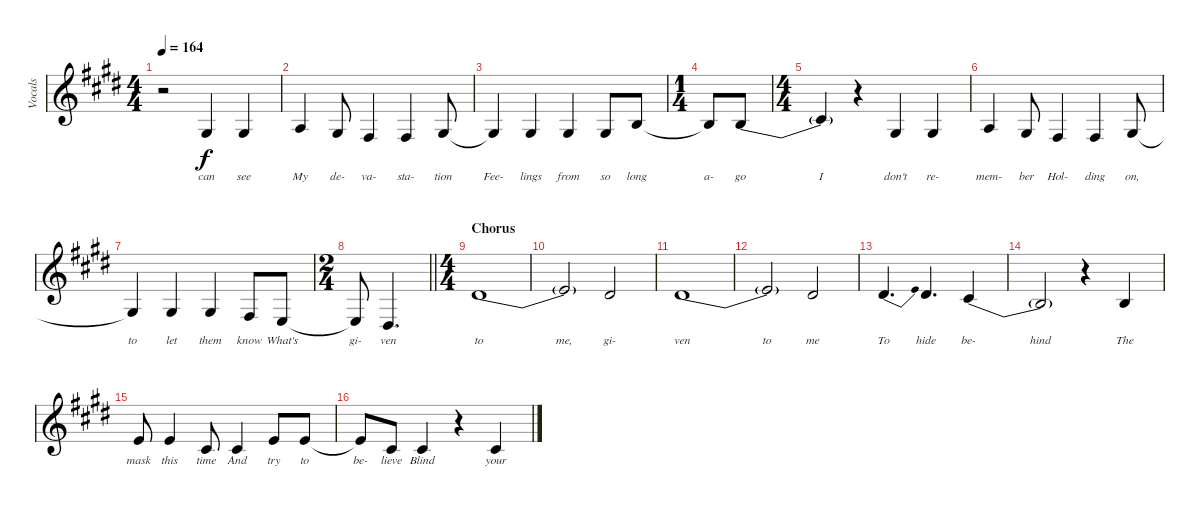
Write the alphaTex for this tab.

\track ("Vocals" "Vocals") {instrument lead6voice}
\staff {score}
\tuning (Eb4 Bb3 Gb3 Db3 Ab2 Db2) {hide}
\ts (4 4)
\tempo 164
\clef g2
\ks e
r.2{dy f} 7.4.4{lyrics (0 "can") lyrics (1 "") lyrics (2 "") lyrics (3 "") lyrics (4 "")} 7.4.4{lyrics (0 "see") lyrics (1 "") lyrics (2 "") lyrics (3 "") lyrics (4 "")} |
8.4.4{lyrics (0 "My") lyrics (1 "") lyrics (2 "") lyrics (3 "") lyrics (4 "")} 7.4.8{lyrics (0 "de-") lyrics (1 "") lyrics (2 "") lyrics (3 "") lyrics (4 "")} 5.4.4{lyrics (0 "va-") lyrics (1 "") lyrics (2 "") lyrics (3 "") lyrics (4 "")} 5.4{be (custom 0 0 25 0 35 4 60 4)}.4{lyrics (0 "sta-") lyrics (1 "") lyrics (2 "") lyrics (3 "") lyrics (4 "")} 7.4.8{lyrics (0 "tion") lyrics (1 "") lyrics (2 "") lyrics (3 "") lyrics (4 "")} |
7.4{t}.4{lyrics (0 "Fee-") lyrics (1 "") lyrics (2 "") lyrics (3 "") lyrics (4 "")} 7.4.4{lyrics (0 "lings") lyrics (1 "") lyrics (2 "") lyrics (3 "") lyrics (4 "")} 7.4.4{lyrics (0 "from") lyrics (1 "") lyrics (2 "") lyrics (3 "") lyrics (4 "")} 7.4.8{lyrics (0 "so") lyrics (1 "") lyrics (2 "") lyrics (3 "") lyrics (4 "")} 5.3.8{lyrics (0 "long") lyrics (1 "") lyrics (2 "") lyrics (3 "") lyrics (4 "")} |
\ts (1 4)
5.3{t}.8{lyrics (0 "a-") lyrics (1 "") lyrics (2 "") lyrics (3 "") lyrics (4 "")} 5.3{be (custom 0 0 10 0 20 4 60 4)}.8{lyrics (0 "go") lyrics (1 "") lyrics (2 "") lyrics (3 "") lyrics (4 "")} |
\ts (4 4)
5.3{t}.4{lyrics (0 "I") lyrics (1 "") lyrics (2 "") lyrics (3 "") lyrics (4 "")} r.4 7.4.4{lyrics (0 "don't") lyrics (1 "") lyrics (2 "") lyrics (3 "") lyrics (4 "")} 7.4.4{lyrics (0 "re-") lyrics (1 "") lyrics (2 "") lyrics (3 "") lyrics (4 "")} |
8.4.4{lyrics (0 "mem-") lyrics (1 "") lyrics (2 "") lyrics (3 "") lyrics (4 "")} 7.4.8{lyrics (0 "ber") lyrics (1 "") lyrics (2 "") lyrics (3 "") lyrics (4 "")} 5.4.4{lyrics (0 "Hol-") lyrics (1 "") lyrics (2 "") lyrics (3 "") lyrics (4 "")} 5.4{be (custom 0 0 25 0 35 4 60 4)}.4{lyrics (0 "ding") lyrics (1 "") lyrics (2 "") lyrics (3 "") lyrics (4 "")} 7.4.8{lyrics (0 "on,") lyrics (1 "") lyrics (2 "") lyrics (3 "") lyrics (4 "")} |
7.4{t}.4{lyrics (0 "to") lyrics (1 "") lyrics (2 "") lyrics (3 "") lyrics (4 "")} 7.4.4{lyrics (0 "let") lyrics (1 "") lyrics (2 "") lyrics (3 "") lyrics (4 "")} 7.4.4{lyrics (0 "them") lyrics (1 "") lyrics (2 "") lyrics (3 "") lyrics (4 "")} 5.4.8{lyrics (0 "know") lyrics (1 "") lyrics (2 "") lyrics (3 "") lyrics (4 "")} 8.5.8{lyrics (0 "What's") lyrics (1 "") lyrics (2 "") lyrics (3 "") lyrics (4 "")} |
\ts (2 4)
\barLineRight lightlight
8.5{t}.8{lyrics (0 "gi-") lyrics (1 "") lyrics (2 "") lyrics (3 "") lyrics (4 "")} 5.5{be (custom 0 4 25 4 35 0 60 0)}.4{d lyrics (0 "ven") lyrics (1 "") lyrics (2 "") lyrics (3 "") lyrics (4 "")} |
\ts (4 4)
\section ("" "Chorus")
5.2{be (bend 0 0 60 2)}.1{lyrics (0 "to") lyrics (1 "") lyrics (2 "") lyrics (3 "") lyrics (4 "")} |
5.2{t}.2{lyrics (0 "me,") lyrics (1 "") lyrics (2 "") lyrics (3 "") lyrics (4 "")} 5.2.2{lyrics (0 "gi-") lyrics (1 "") lyrics (2 "") lyrics (3 "") lyrics (4 "")} |
5.2{be (bend 0 0 60 2)}.1{lyrics (0 "ven") lyrics (1 "") lyrics (2 "") lyrics (3 "") lyrics (4 "")} |
5.2{t}.2{lyrics (0 "to") lyrics (1 "") lyrics (2 "") lyrics (3 "") lyrics (4 "")} 5.2.2{lyrics (0 "me") lyrics (1 "") lyrics (2 "") lyrics (3 "") lyrics (4 "")} |
5.2{be (bend 0 0 60 2)}.4{d lyrics (0 "To") lyrics (1 "") lyrics (2 "") lyrics (3 "") lyrics (4 "")} 5.2.4{d lyrics (0 "hide") lyrics (1 "") lyrics (2 "") lyrics (3 "") lyrics (4 "")} 5.3{be (custom 0 4 5 4 10 0 60 0)}.4{lyrics (0 "be-") lyrics (1 "") lyrics (2 "") lyrics (3 "") lyrics (4 "")} |
5.3{t}.2{lyrics (0 "hind") lyrics (1 "") lyrics (2 "") lyrics (3 "") lyrics (4 "")} r.4 5.3.4{lyrics (0 "The") lyrics (1 "") lyrics (2 "") lyrics (3 "") lyrics (4 "")} |
6.2.8{lyrics (0 "mask") lyrics (1 "") lyrics (2 "") lyrics (3 "") lyrics (4 "")} 6.2.4{lyrics (0 "this") lyrics (1 "") lyrics (2 "") lyrics (3 "") lyrics (4 "")} 7.3.8{lyrics (0 "time") lyrics (1 "") lyrics (2 "") lyrics (3 "") lyrics (4 "")} 7.3.4{lyrics (0 "And") lyrics (1 "") lyrics (2 "") lyrics (3 "") lyrics (4 "")} 6.2.8{lyrics (0 "try") lyrics (1 "") lyrics (2 "") lyrics (3 "") lyrics (4 "")} 6.2.8{lyrics (0 "to") lyrics (1 "") lyrics (2 "") lyrics (3 "") lyrics (4 "")} |
6.2{t}.8{lyrics (0 "be-") lyrics (1 "") lyrics (2 "") lyrics (3 "") lyrics (4 "")} 7.3.8{lyrics (0 "lieve") lyrics (1 "") lyrics (2 "") lyrics (3 "") lyrics (4 "")} 7.3.4{lyrics (0 "Blind") lyrics (1 "") lyrics (2 "") lyrics (3 "") lyrics (4 "")} r.4 7.3.4{lyrics (0 "your") lyrics (1 "") lyrics (2 "") lyrics (3 "") lyrics (4 "")}
